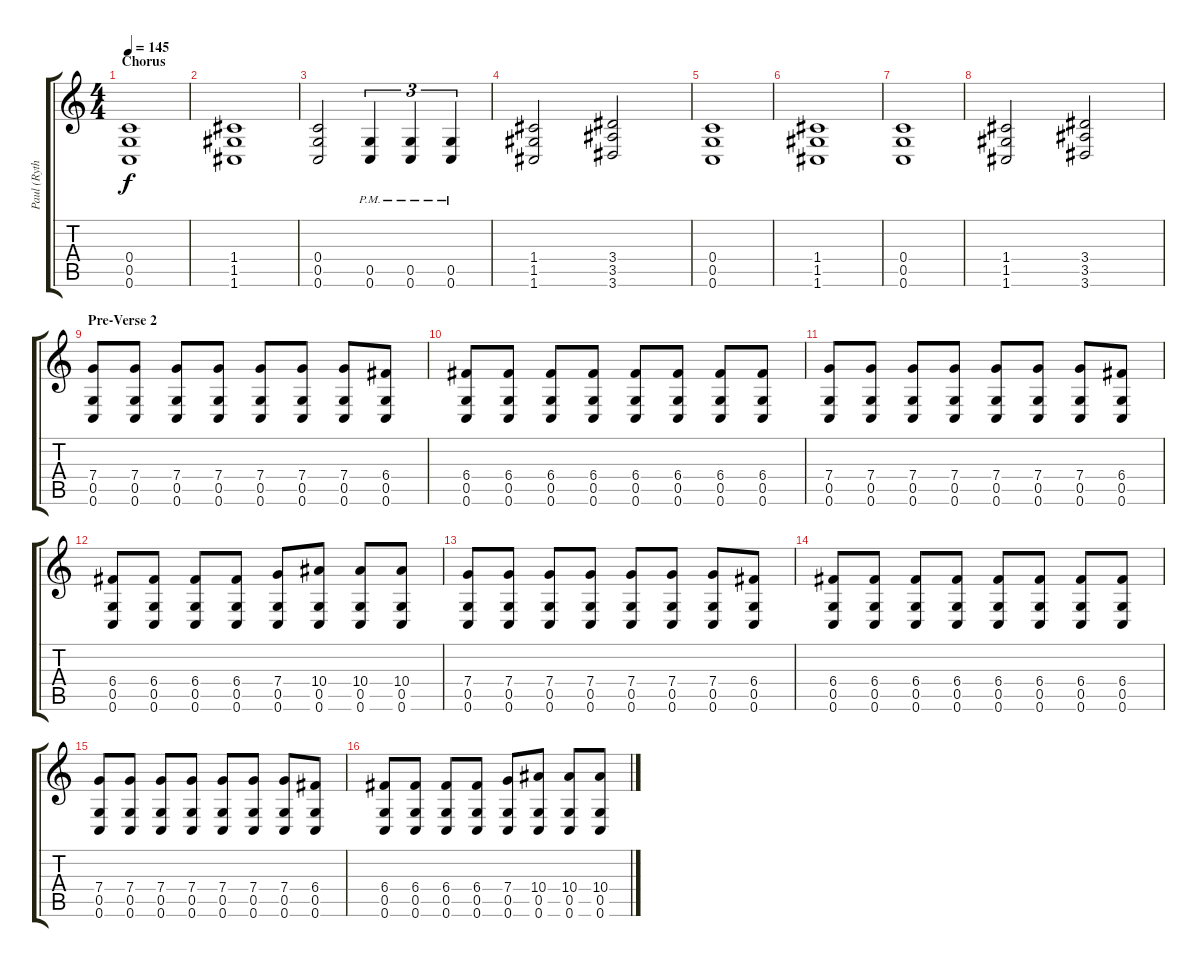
\track ("Paul (Rythm)" "Paul (Ryth") {instrument distortionguitar}
\staff {score tabs}
\tuning (D4 A3 F3 C3 G2 C2) {hide}
\ts (4 4)
\section ("" "Chorus")
\tempo 145
\clef g2
\ks c
(0.4 0.5 0.6).1{dy f} |
(1.4 1.5 1.6).1 |
(0.4 0.5 0.6).2 (0.5{pm} 0.6{pm}).4{tu (3 2)} (0.5{pm} 0.6{pm}).4{tu (3 2)} (0.5{pm} 0.6{pm}).4{tu (3 2)} |
(1.4 1.5 1.6).2 (3.4 3.5 3.6).2 |
(0.4 0.5 0.6).1 |
(1.4 1.5 1.6).1 |
(0.4 0.5 0.6).1 |
(1.4 1.5 1.6).2 (3.4 3.5 3.6).2 |
\section ("" "Pre-Verse 2")
(7.4 0.5 0.6).8 (7.4 0.5 0.6).8 (7.4 0.5 0.6).8 (7.4 0.5 0.6).8 (7.4 0.5 0.6).8 (7.4 0.5 0.6).8 (7.4 0.5 0.6).8 (6.4 0.5 0.6).8 |
(6.4 0.5 0.6).8 (6.4 0.5 0.6).8 (6.4 0.5 0.6).8 (6.4 0.5 0.6).8 (6.4 0.5 0.6).8 (6.4 0.5 0.6).8 (6.4 0.5 0.6).8 (6.4 0.5 0.6).8 |
(7.4 0.5 0.6).8 (7.4 0.5 0.6).8 (7.4 0.5 0.6).8 (7.4 0.5 0.6).8 (7.4 0.5 0.6).8 (7.4 0.5 0.6).8 (7.4 0.5 0.6).8 (6.4 0.5 0.6).8 |
(6.4 0.5 0.6).8 (6.4 0.5 0.6).8 (6.4 0.5 0.6).8 (6.4 0.5 0.6).8 (7.4 0.5 0.6).8 (10.4 0.5 0.6).8 (10.4 0.5 0.6).8 (10.4 0.5 0.6).8 |
(7.4 0.5 0.6).8 (7.4 0.5 0.6).8 (7.4 0.5 0.6).8 (7.4 0.5 0.6).8 (7.4 0.5 0.6).8 (7.4 0.5 0.6).8 (7.4 0.5 0.6).8 (6.4 0.5 0.6).8 |
(6.4 0.5 0.6).8 (6.4 0.5 0.6).8 (6.4 0.5 0.6).8 (6.4 0.5 0.6).8 (6.4 0.5 0.6).8 (6.4 0.5 0.6).8 (6.4 0.5 0.6).8 (6.4 0.5 0.6).8 |
(7.4 0.5 0.6).8 (7.4 0.5 0.6).8 (7.4 0.5 0.6).8 (7.4 0.5 0.6).8 (7.4 0.5 0.6).8 (7.4 0.5 0.6).8 (7.4 0.5 0.6).8 (6.4 0.5 0.6).8 |
(6.4 0.5 0.6).8 (6.4 0.5 0.6).8 (6.4 0.5 0.6).8 (6.4 0.5 0.6).8 (7.4 0.5 0.6).8 (10.4 0.5 0.6).8 (10.4 0.5 0.6).8 (10.4 0.5 0.6).8
